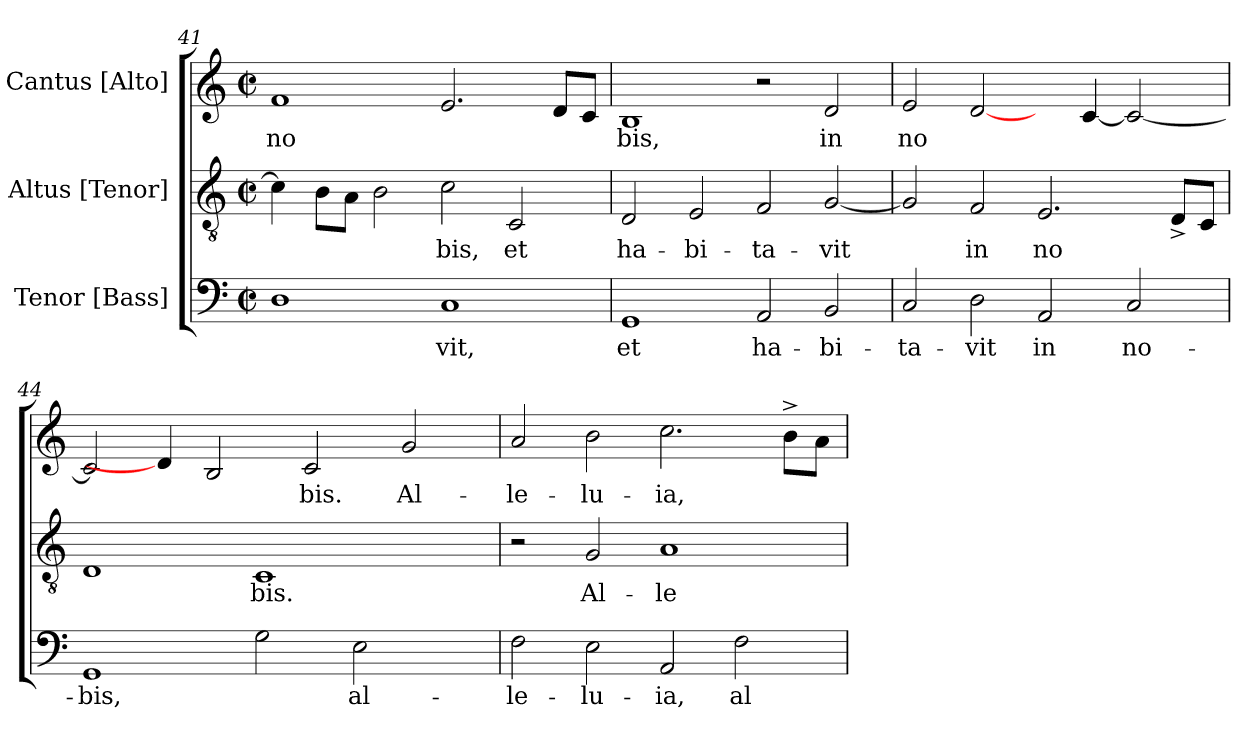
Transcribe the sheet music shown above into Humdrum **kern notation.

**kern	**text	**kern	**text	**kern	**text
*part3	*part3	*part2	*part2	*part1	*part1
*staff3	*staff3	*staff2	*staff2	*staff1	*staff1
*I"Tenor  [Bass]	*	*I"Altus  [Tenor]	*	*I"Cantus  [Alto]	*
*clefF4	*	*clefGv2	*	*clefG2	*
*k[]	*	*k[]	*	*k[]	*
*C:	*	*C:	*	*C:	*
*M2/2	*	*M2/2	*	*M2/2	*
*met(c|)	*	*met(c|)	*	*met(c|)	*
=41	=41	=41	=41	=41	=41
!	!LO:LY:b:cj	!	!LO:LY:b:cj	!	!LO:LY:b:cj
1D	--	4c\]	--	1f	no-
!	!	!	!LO:LY:b:cj	!	!
.	.	8B\L	--	.	.
!	!	!	!LO:LY:b:cj	!	!
.	.	8A\J	--	.	.
!	!	!	!LO:LY:b:cj	!	!
.	.	2B\	--	.	.
!	!LO:LY:b:cj	!	!LO:LY:b:cj	!	!LO:LY:b:cj
1C	-vit,	2c\	-bis,	2.e/	--
!	!	!	!LO:LY:b:cj	!	!
.	.	2C/	et	.	.
!	!	!	!	!	!LO:LY:b:cj
.	.	.	.	8d/L	--
!	!	!	!	!	!LO:LY:b:cj
.	.	.	.	8c/J	--
=42	=42	=42	=42	=42	=42
!	!LO:LY:b:cj	!	!LO:LY:b:cj	!	!LO:LY:b:cj
1GG	et	2D/	ha-	1B	-bis,
!	!	!	!LO:LY:b:cj	!	!
.	.	2E/	-bi-	.	.
!	!LO:LY:b:cj	!	!LO:LY:b:cj	!	!
2AA/	ha-	2F/	-ta-	2r	.
!	!LO:LY:b:cj	!	!LO:LY:b:cj	!	!LO:LY:b:cj
2BB/	-bi-	[<2G/	-vit	2d/	in
=43	=43	=43	=43	=43	=43
!	!LO:LY:b:cj	!	!LO:LY:b:cj	!	!LO:LY:b:cj
2C/	-ta-	2G/]	.	2e/	no-
!	!LO:LY:b:cj	!	!LO:LY:b:cj	!	!LO:LY:b:cj
2D\	-vit	2F/	in	[2d/	--
!	!LO:LY:b:cj	!	!LO:LY:b:cj	!	!
2AA/	in	2.E/	no-	4ryy	.
!	!	!	!	!	!LO:LY:b:cj
.	.	.	.	[>4c/	--
!	!LO:LY:b:cj	!	!	!	!LO:LY:b:cj
2C/	no-	.	.	2c/_<	--
!	!	!	!LO:LY:b:cj	!	!
.	.	8D^>/L	--	.	.
!	!	!	!LO:LY:b:cj	!	!
.	.	8C/J	--	.	.
=44	=44	=44	=44	=44	=44
!	!LO:LY:b:cj	!	!LO:LY:b:cj	!	!LO:LY:b:cj
1GG	-bis,	1D	--	2c/]	--
.	.	.	.	4d/]	.
!	!	!	!	!	!LO:LY:b:cj
.	.	.	.	2B/	--
!	!LO:LY:b:cj	!	!LO:LY:b:cj	!	!
2G\	.	1C	-bis.	.	.
!	!	!	!	!	!LO:LY:b:cj
.	.	.	.	2c/	-bis.
!	!LO:LY:b:cj	!	!	!	!
2E\	al-	.	.	.	.
!	!	!	!	!	!LO:LY:b:cj
.	.	.	.	2g/	Al-
4ryy	.	4ryy	.	.	.
=45	=45	=45	=45	=45	=45
!	!LO:LY:b:cj	!	!	!	!LO:LY:b:cj
2F\	-le-	2r	.	2a/	-le-
!	!LO:LY:b:cj	!	!LO:LY:b:cj	!	!LO:LY:b:cj
2E\	-lu-	2G/	Al-	2b\	-lu-
!	!LO:LY:b:cj	!	!LO:LY:b:cj	!	!LO:LY:b:cj
2AA/	-ia,	1A	-le-	2.cc\	-ia,
!	!LO:LY:b:cj	!	!	!	!
2F\	al-	.	.	.	.
!	!	!	!	!	!LO:LY:b:cj
.	.	.	.	8b^<\L	.
!	!	!	!	!	!LO:LY:b:cj
.	.	.	.	8a\J	.
=	=	=	=	=	=
*-	*-	*-	*-	*-	*-
